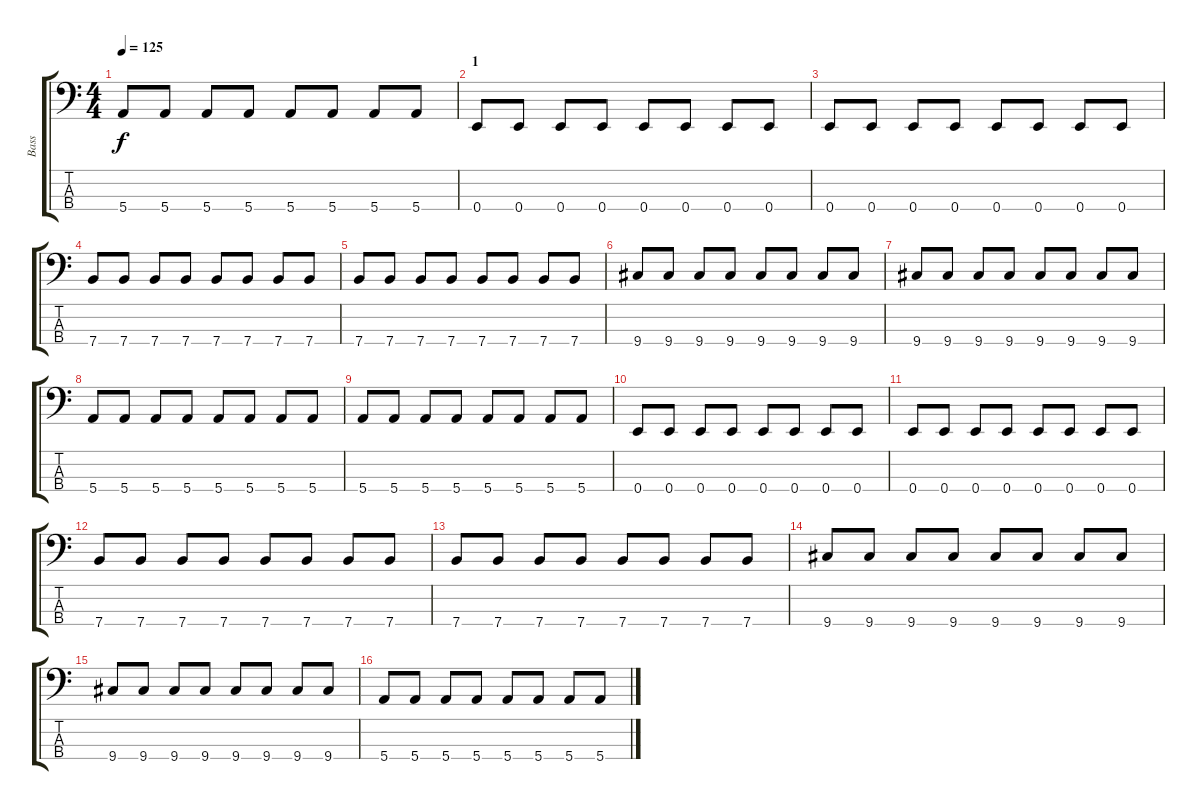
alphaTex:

\track ("Bass" "Bass") {instrument electricbassfinger}
\staff {score tabs}
\tuning (G2 D2 A1 E1) {hide}
\ts (4 4)
\tempo 125
\clef f4
\ks c
5.4.8{dy f} 5.4.8 5.4.8 5.4.8 5.4.8 5.4.8 5.4.8 5.4.8 |
\section ("" "1")
0.4.8 0.4.8 0.4.8 0.4.8 0.4.8 0.4.8 0.4.8 0.4.8 |
0.4.8 0.4.8 0.4.8 0.4.8 0.4.8 0.4.8 0.4.8 0.4.8 |
7.4.8 7.4.8 7.4.8 7.4.8 7.4.8 7.4.8 7.4.8 7.4.8 |
7.4.8 7.4.8 7.4.8 7.4.8 7.4.8 7.4.8 7.4.8 7.4.8 |
9.4.8 9.4.8 9.4.8 9.4.8 9.4.8 9.4.8 9.4.8 9.4.8 |
9.4.8 9.4.8 9.4.8 9.4.8 9.4.8 9.4.8 9.4.8 9.4.8 |
5.4.8 5.4.8 5.4.8 5.4.8 5.4.8 5.4.8 5.4.8 5.4.8 |
5.4.8 5.4.8 5.4.8 5.4.8 5.4.8 5.4.8 5.4.8 5.4.8 |
0.4.8 0.4.8 0.4.8 0.4.8 0.4.8 0.4.8 0.4.8 0.4.8 |
0.4.8 0.4.8 0.4.8 0.4.8 0.4.8 0.4.8 0.4.8 0.4.8 |
7.4.8 7.4.8 7.4.8 7.4.8 7.4.8 7.4.8 7.4.8 7.4.8 |
7.4.8 7.4.8 7.4.8 7.4.8 7.4.8 7.4.8 7.4.8 7.4.8 |
9.4.8 9.4.8 9.4.8 9.4.8 9.4.8 9.4.8 9.4.8 9.4.8 |
9.4.8 9.4.8 9.4.8 9.4.8 9.4.8 9.4.8 9.4.8 9.4.8 |
5.4.8 5.4.8 5.4.8 5.4.8 5.4.8 5.4.8 5.4.8 5.4.8
